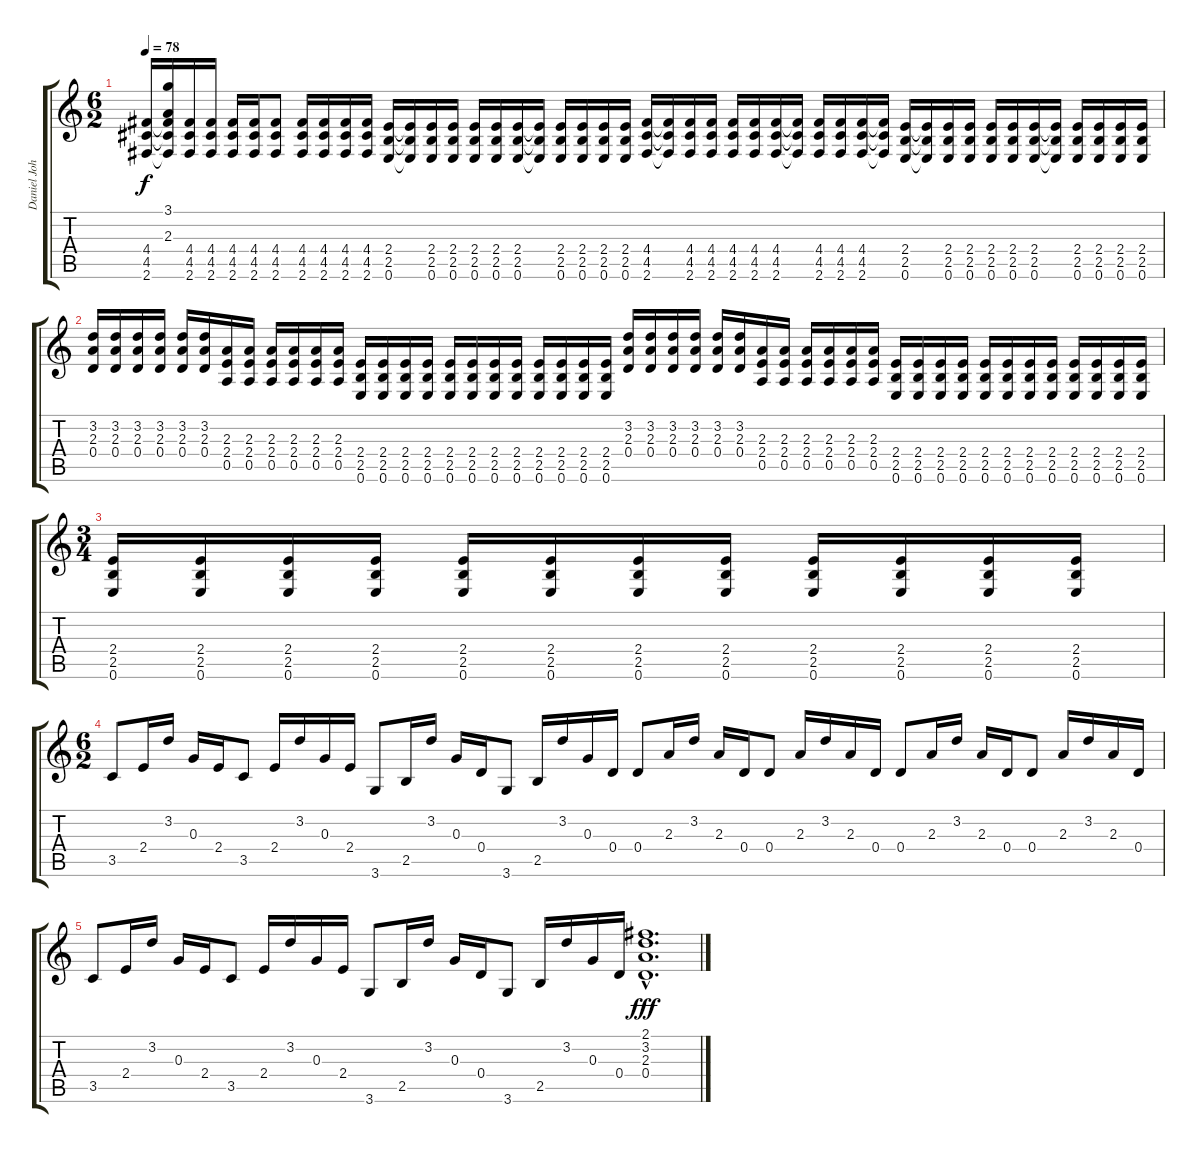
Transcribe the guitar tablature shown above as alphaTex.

\track ("Daniel Johns" "Daniel Joh") {instrument electricguitarclean}
\staff {score tabs}
\tuning (E4 B3 G3 D3 A2 E2) {hide}
\ts (6 2)
\tempo 78
\clef g2
\ks c
(4.4 4.5 2.6).16{dy f instrument distortionguitar} (3.1{t} 2.3{t} 4.4{t} 4.5{t} 2.6{t}).16 (4.4 4.5 2.6).16 (4.4 4.5 2.6).16 (4.4 4.5 2.6).16 (4.4 4.5 2.6).16 (4.4 4.5 2.6).8 (4.4 4.5 2.6).16 (4.4 4.5 2.6).16 (4.4 4.5 2.6).16 (4.4 4.5 2.6).16 (2.4 2.5 0.6).16 (2.4{t} 2.5{t} 0.6{t}).16 (2.4 2.5 0.6).16 (2.4 2.5 0.6).16 (2.4 2.5 0.6).16 (2.4 2.5 0.6).16 (2.4 2.5 0.6).16 (2.4{t} 2.5{t} 0.6{t}).16 (2.4 2.5 0.6).16 (2.4 2.5 0.6).16 (2.4 2.5 0.6).16 (2.4 2.5 0.6).16 (4.4 4.5 2.6).16 (4.4{t} 4.5{t} 2.6{t}).16 (4.4 4.5 2.6).16 (4.4 4.5 2.6).16 (4.4 4.5 2.6).16 (4.4 4.5 2.6).16 (4.4 4.5 2.6).16 (4.4{t} 4.5{t} 2.6{t}).16 (4.4 4.5 2.6).16 (4.4 4.5 2.6).16 (4.4 4.5 2.6).16 (4.4{t} 4.5{t} 2.6{t}).16 (2.4 2.5 0.6).16 (2.4{t} 2.5{t} 0.6{t}).16 (2.4 2.5 0.6).16 (2.4 2.5 0.6).16 (2.4 2.5 0.6).16 (2.4 2.5 0.6).16 (2.4 2.5 0.6).16 (2.4{t} 2.5{t} 0.6{t}).16 (2.4 2.5 0.6).16 (2.4 2.5 0.6).16 (2.4 2.5 0.6).16 (2.4 2.5 0.6).16 |
(3.2 2.3 0.4).16 (3.2 2.3 0.4).16 (3.2 2.3 0.4).16 (3.2 2.3 0.4).16 (3.2 2.3 0.4).16 (3.2 2.3 0.4).16 (2.3 2.4 0.5).16 (2.3 2.4 0.5).16 (2.3 2.4 0.5).16 (2.3 2.4 0.5).16 (2.3 2.4 0.5).16 (2.3 2.4 0.5).16 (2.4 2.5 0.6).16 (2.4 2.5 0.6).16 (2.4 2.5 0.6).16 (2.4 2.5 0.6).16 (2.4 2.5 0.6).16 (2.4 2.5 0.6).16 (2.4 2.5 0.6).16 (2.4 2.5 0.6).16 (2.4 2.5 0.6).16 (2.4 2.5 0.6).16 (2.4 2.5 0.6).16 (2.4 2.5 0.6).16 (3.2 2.3 0.4).16 (3.2 2.3 0.4).16 (3.2 2.3 0.4).16 (3.2 2.3 0.4).16 (3.2 2.3 0.4).16 (3.2 2.3 0.4).16 (2.3 2.4 0.5).16 (2.3 2.4 0.5).16 (2.3 2.4 0.5).16 (2.3 2.4 0.5).16 (2.3 2.4 0.5).16 (2.3 2.4 0.5).16 (2.4 2.5 0.6).16 (2.4 2.5 0.6).16 (2.4 2.5 0.6).16 (2.4 2.5 0.6).16 (2.4 2.5 0.6).16 (2.4 2.5 0.6).16 (2.4 2.5 0.6).16 (2.4 2.5 0.6).16 (2.4 2.5 0.6).16 (2.4 2.5 0.6).16 (2.4 2.5 0.6).16 (2.4 2.5 0.6).16 |
\ts (3 4)
(2.4 2.5 0.6).16 (2.4 2.5 0.6).16 (2.4 2.5 0.6).16 (2.4 2.5 0.6).16 (2.4 2.5 0.6).16 (2.4 2.5 0.6).16 (2.4 2.5 0.6).16 (2.4 2.5 0.6).16 (2.4 2.5 0.6).16 (2.4 2.5 0.6).16 (2.4 2.5 0.6).16 (2.4 2.5 0.6).16 |
\ts (6 2)
3.5.8{instrument electricguitarclean} 2.4.16 3.2.16 0.3.16 2.4.16 3.5.8 2.4.16 3.2.16 0.3.16 2.4.16 3.6.8 2.5.16 3.2.16 0.3.16 0.4.16 3.6.8 2.5.16 3.2.16 0.3.16 0.4.16 0.4.8 2.3.16 3.2.16 2.3.16 0.4.16 0.4.8 2.3.16 3.2.16 2.3.16 0.4.16 0.4.8 2.3.16 3.2.16 2.3.16 0.4.16 0.4.8 2.3.16 3.2.16 2.3.16 0.4.16 |
3.5.8 2.4.16 3.2.16 0.3.16 2.4.16 3.5.8 2.4.16 3.2.16 0.3.16 2.4.16 3.6.8 2.5.16 3.2.16 0.3.16 0.4.16 3.6.8 2.5.16 3.2.16 0.3.16 0.4.16 (2.1{hac} 3.2{hac} 2.3{hac} 0.4{hac}).1{d dy fff volume 0}
